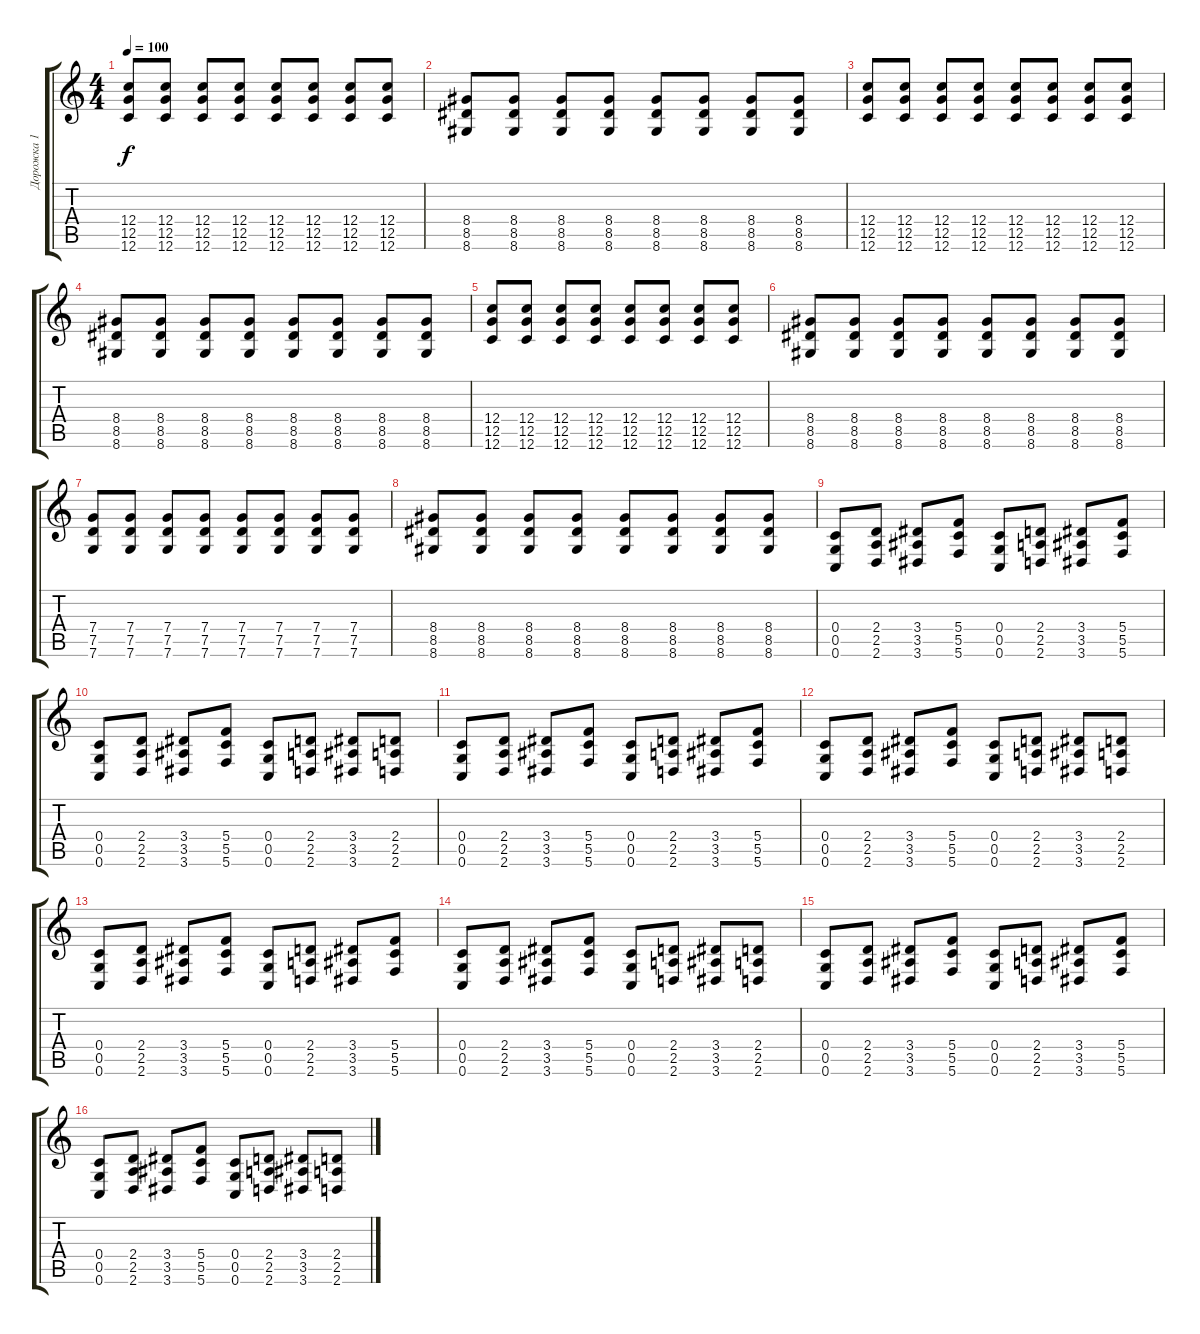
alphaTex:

\track ("Дорожка 1" "Дорожка 1") {instrument electricguitarclean}
\staff {score tabs}
\tuning (D4 A3 F3 C3 G2 C2) {hide}
\ts (4 4)
\tempo 100
\clef g2
\ks c
(12.4 12.5 12.6).8{dy f volume 13 instrument overdrivenguitar} (12.4 12.5 12.6).8 (12.4 12.5 12.6).8 (12.4 12.5 12.6).8 (12.4 12.5 12.6).8 (12.4 12.5 12.6).8 (12.4 12.5 12.6).8 (12.4 12.5 12.6).8 |
(8.4 8.5 8.6).8 (8.4 8.5 8.6).8 (8.4 8.5 8.6).8 (8.4 8.5 8.6).8 (8.4 8.5 8.6).8 (8.4 8.5 8.6).8 (8.4 8.5 8.6).8 (8.4 8.5 8.6).8 |
(12.4 12.5 12.6).8 (12.4 12.5 12.6).8 (12.4 12.5 12.6).8 (12.4 12.5 12.6).8 (12.4 12.5 12.6).8 (12.4 12.5 12.6).8 (12.4 12.5 12.6).8 (12.4 12.5 12.6).8 |
(8.4 8.5 8.6).8 (8.4 8.5 8.6).8 (8.4 8.5 8.6).8 (8.4 8.5 8.6).8 (8.4 8.5 8.6).8 (8.4 8.5 8.6).8 (8.4 8.5 8.6).8 (8.4 8.5 8.6).8 |
(12.4 12.5 12.6).8 (12.4 12.5 12.6).8 (12.4 12.5 12.6).8 (12.4 12.5 12.6).8 (12.4 12.5 12.6).8 (12.4 12.5 12.6).8 (12.4 12.5 12.6).8 (12.4 12.5 12.6).8 |
(8.4 8.5 8.6).8 (8.4 8.5 8.6).8 (8.4 8.5 8.6).8 (8.4 8.5 8.6).8 (8.4 8.5 8.6).8 (8.4 8.5 8.6).8 (8.4 8.5 8.6).8 (8.4 8.5 8.6).8 |
(7.4 7.5 7.6).8 (7.4 7.5 7.6).8 (7.4 7.5 7.6).8 (7.4 7.5 7.6).8 (7.4 7.5 7.6).8 (7.4 7.5 7.6).8 (7.4 7.5 7.6).8 (7.4 7.5 7.6).8 |
(8.4 8.5 8.6).8 (8.4 8.5 8.6).8 (8.4 8.5 8.6).8 (8.4 8.5 8.6).8 (8.4 8.5 8.6).8 (8.4 8.5 8.6).8 (8.4 8.5 8.6).8 (8.4 8.5 8.6).8 |
(0.4 0.5 0.6).8 (2.4 2.5 2.6).8 (3.4 3.5 3.6).8 (5.4 5.5 5.6).8 (0.4 0.5 0.6).8 (2.4 2.5 2.6).8 (3.4 3.5 3.6).8 (5.4 5.5 5.6).8 |
(0.4 0.5 0.6).8 (2.4 2.5 2.6).8 (3.4 3.5 3.6).8 (5.4 5.5 5.6).8 (0.4 0.5 0.6).8 (2.4 2.5 2.6).8 (3.4 3.5 3.6).8 (2.4 2.5 2.6).8 |
(0.4 0.5 0.6).8 (2.4 2.5 2.6).8 (3.4 3.5 3.6).8 (5.4 5.5 5.6).8 (0.4 0.5 0.6).8 (2.4 2.5 2.6).8 (3.4 3.5 3.6).8 (5.4 5.5 5.6).8 |
(0.4 0.5 0.6).8 (2.4 2.5 2.6).8 (3.4 3.5 3.6).8 (5.4 5.5 5.6).8 (0.4 0.5 0.6).8 (2.4 2.5 2.6).8 (3.4 3.5 3.6).8 (2.4 2.5 2.6).8 |
(0.4 0.5 0.6).8 (2.4 2.5 2.6).8 (3.4 3.5 3.6).8 (5.4 5.5 5.6).8 (0.4 0.5 0.6).8 (2.4 2.5 2.6).8 (3.4 3.5 3.6).8 (5.4 5.5 5.6).8 |
(0.4 0.5 0.6).8 (2.4 2.5 2.6).8 (3.4 3.5 3.6).8 (5.4 5.5 5.6).8 (0.4 0.5 0.6).8 (2.4 2.5 2.6).8 (3.4 3.5 3.6).8 (2.4 2.5 2.6).8 |
(0.4 0.5 0.6).8 (2.4 2.5 2.6).8 (3.4 3.5 3.6).8 (5.4 5.5 5.6).8 (0.4 0.5 0.6).8 (2.4 2.5 2.6).8 (3.4 3.5 3.6).8 (5.4 5.5 5.6).8 |
(0.4 0.5 0.6).8 (2.4 2.5 2.6).8 (3.4 3.5 3.6).8 (5.4 5.5 5.6).8 (0.4 0.5 0.6).8 (2.4 2.5 2.6).8 (3.4 3.5 3.6).8 (2.4 2.5 2.6).8
